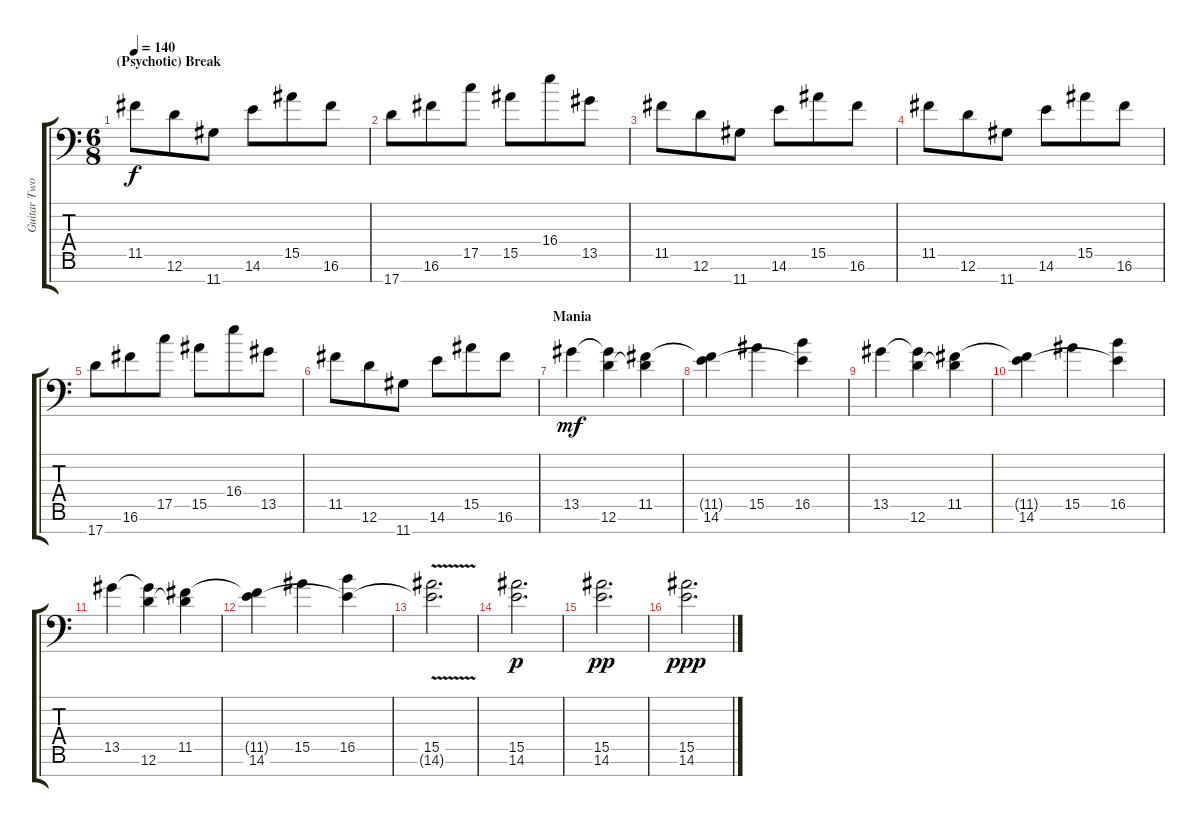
\track ("Guitar Two" "Guitar Two") {instrument overdrivenguitar}
\staff {score tabs}
\tuning (D4 A3 F3 C3 G2 D2 A1) {hide}
\ts (6 8)
\section ("" "(Psychotic) Break")
\tempo 140
\clef f4
\ks c
11.5.8{dy f} 12.6.8 11.7.8 14.6.8 15.5.8 16.6.8 |
17.7.8 16.6.8 17.5.8 15.5.8 16.4.8 13.5.8 |
11.5.8 12.6.8 11.7.8 14.6.8 15.5.8 16.6.8 |
11.5.8 12.6.8 11.7.8 14.6.8 15.5.8 16.6.8 |
17.7.8 16.6.8 17.5.8 15.5.8 16.4.8 13.5.8 |
11.5.8 12.6.8 11.7.8 14.6.8 15.5.8 16.6.8 |
\section ("" "Mania")
13.5.4{dy mf} (13.5{t} 12.6).4 (11.5 12.6{t}).4 |
(11.5{t} 14.6).4 15.5.4 (16.5 14.6{t}).4 |
13.5.4 (13.5{t} 12.6).4 (11.5 12.6{t}).4 |
(11.5{t} 14.6).4 15.5.4 (16.5 14.6{t}).4 |
13.5.4 (13.5{t} 12.6).4 (11.5 12.6{t}).4 |
(11.5{t} 14.6).4 15.5.4 (16.5 14.6{t}).4 |
(15.5{v} 14.6{t}).2{d} |
(15.5 14.6).2{d dy p} |
(15.5 14.6).2{d dy pp} |
(15.5 14.6).2{d dy ppp}
